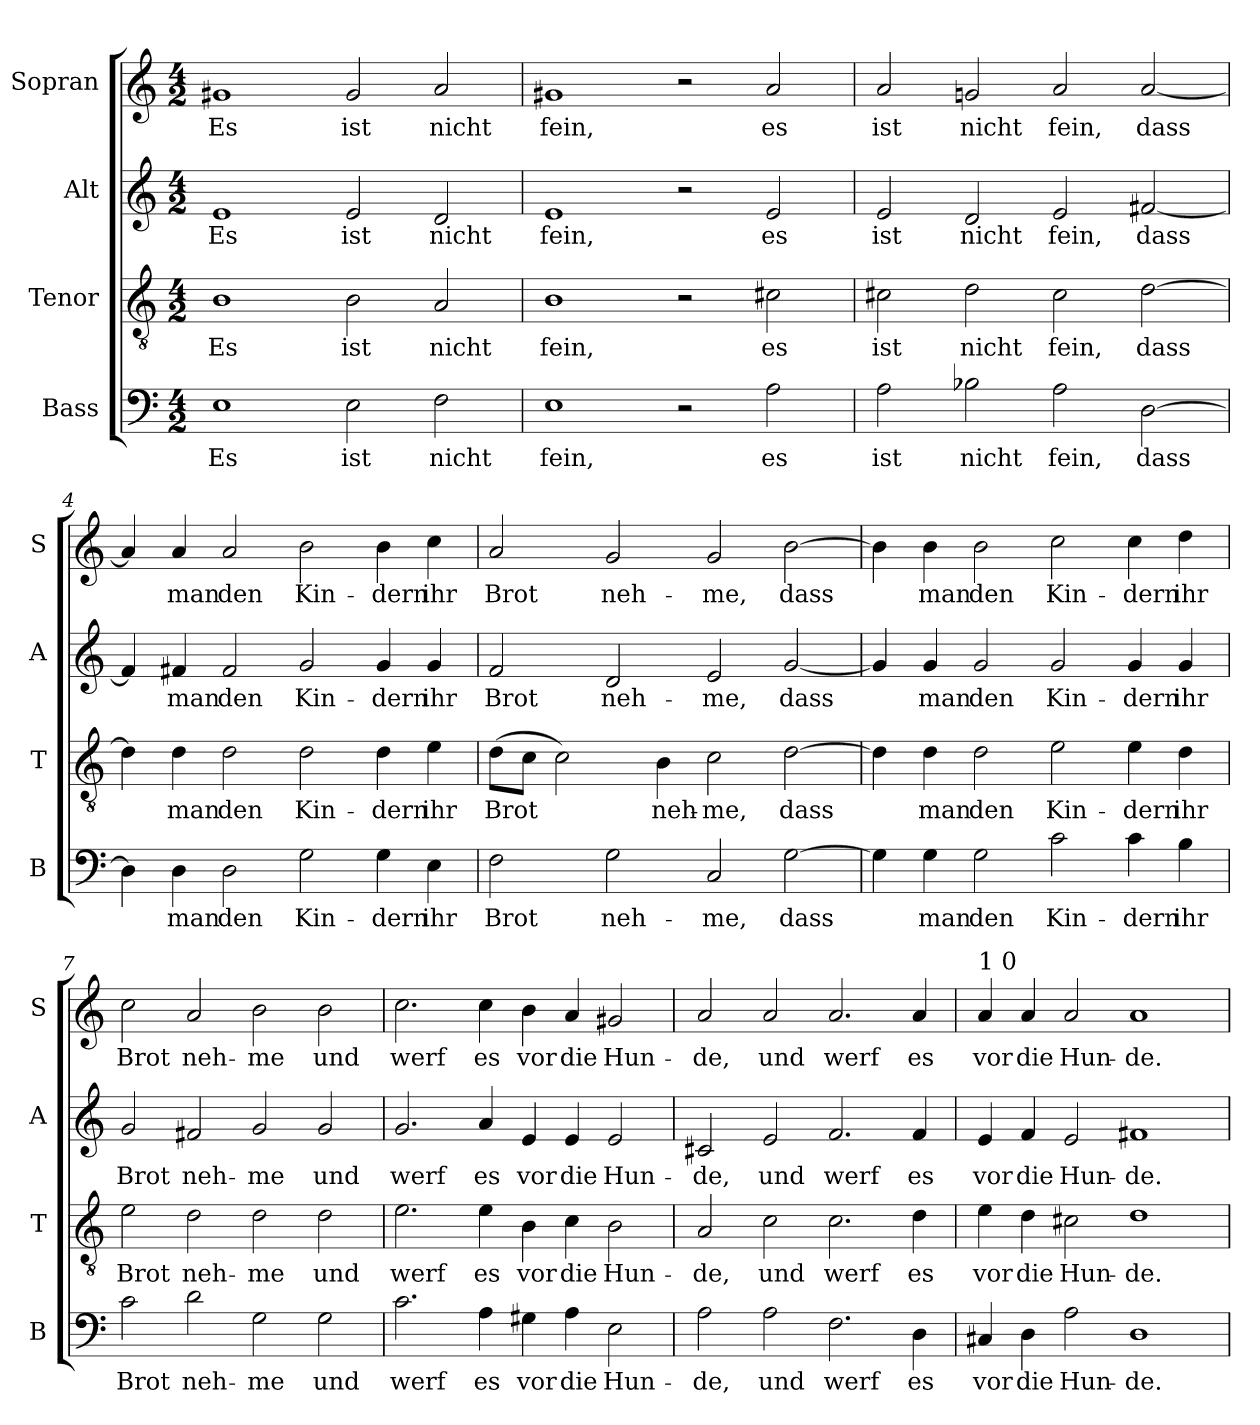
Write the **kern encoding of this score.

**kern	**text	**kern	**text	**kern	**text	**kern	**text
*part4	*part4	*part3	*part3	*part2	*part2	*part1	*part1
*staff4	*staff4	*staff3	*staff3	*staff2	*staff2	*staff1	*staff1
*I"Bass	*	*I"Tenor	*	*I"Alt	*	*I"Sopran	*
*I'B	*	*I'T	*	*I'A	*	*I'S	*
!!LO:PB:g=z
*stria5	*	*stria5	*	*stria5	*	*stria5	*
*clefF4	*	*clefGv2	*	*clefG2	*	*clefG2	*
*k[]	*	*k[]	*	*k[]	*	*k[]	*
*C:	*	*C:	*	*C:	*	*C:	*
*M4/2	*	*M4/2	*	*M4/2	*	*M4/2	*
=1	=1	=1	=1	=1	=1	=1	=1
!	!LO:LY:b:cj	!	!LO:LY:b:cj	!	!LO:LY:b:cj	!	!LO:LY:b:cj
1E	Es	1B	Es	1e	Es	1g#X	Es
!	!LO:LY:b:cj	!	!LO:LY:b:cj	!	!LO:LY:b:cj	!	!LO:LY:b:cj
2E\	ist	2B\	ist	2e/	ist	2g#/	ist
!	!LO:LY:b:cj	!	!LO:LY:b:cj	!	!LO:LY:b:cj	!	!LO:LY:b:cj
2F\	nicht	2A/	nicht	2d/	nicht	2a/	nicht
=2	=2	=2	=2	=2	=2	=2	=2
!	!LO:LY:b:cj	!	!LO:LY:b:cj	!	!LO:LY:b:cj	!	!LO:LY:b:cj
1E	fein,	1B	fein,	1e	fein,	1g#X	fein,
2r	.	2r	.	2r	.	2r	.
!	!LO:LY:b:cj	!	!LO:LY:b:cj	!	!LO:LY:b:cj	!	!LO:LY:b:cj
2A\	es	2c#X\	es	2e/	es	2a/	es
=3	=3	=3	=3	=3	=3	=3	=3
!	!LO:LY:b:cj	!	!LO:LY:b:cj	!	!LO:LY:b:cj	!	!LO:LY:b:cj
2A\	ist	2c#X\	ist	2e/	ist	2a/	ist
!	!LO:LY:b:cj	!	!LO:LY:b:cj	!	!LO:LY:b:cj	!	!LO:LY:b:cj
2B-X\	nicht	2d\	nicht	2d/	nicht	2gn/	nicht
!	!LO:LY:b:cj	!	!LO:LY:b:cj	!	!LO:LY:b:cj	!	!LO:LY:b:cj
2A\	fein,	2c#\	fein,	2e/	fein,	2a/	fein,
!	!LO:LY:b:cj	!	!LO:LY:b:cj	!	!LO:LY:b:cj	!	!LO:LY:b:cj
[>2D\	dass	[>2d\	dass	[<2f#X/	dass	[<2a/	dass
=4	=4	=4	=4	=4	=4	=4	=4
!	!LO:LY:b:cj	!	!LO:LY:b:cj	!	!LO:LY:b:cj	!	!LO:LY:b:cj
4D\]	.	4d\]	.	4f#/]	.	4a/]	.
!	!LO:LY:b:cj	!	!LO:LY:b:cj	!	!LO:LY:b:cj	!	!LO:LY:b:cj
4D\	man	4d\	man	4f#X/	man	4a/	man
!	!LO:LY:b:cj	!	!LO:LY:b:cj	!	!LO:LY:b:cj	!	!LO:LY:b:cj
2D\	den	2d\	den	2f#/	den	2a/	den
!	!LO:LY:b:cj	!	!LO:LY:b:cj	!	!LO:LY:b:cj	!	!LO:LY:b:cj
2G\	Kin-	2d\	Kin-	2g/	Kin-	2b\	Kin-
!	!LO:LY:b:cj	!	!LO:LY:b:cj	!	!LO:LY:b:cj	!	!LO:LY:b:cj
4G\	-dern	4d\	-dern	4g/	-dern	4b\	-dern
!	!LO:LY:b:cj	!	!LO:LY:b:cj	!	!LO:LY:b:cj	!	!LO:LY:b:cj
4E\	ihr	4e\	ihr	4g/	ihr	4cc\	ihr
!!LO:LB:g=z
=5	=5	=5	=5	=5	=5	=5	=5
!	!LO:LY:b:cj	!	!LO:LY:b:cj	!	!LO:LY:b:cj	!	!LO:LY:b:cj
2F\	Brot	(>8d\L	Brot	2f/	Brot	2a/	Brot
!	!	!	!LO:LY:b:cj	!	!	!	!
.	.	8c\J	.	.	.	.	.
!	!	!	!LO:LY:b:cj	!	!	!	!
.	.	2c\)	.	.	.	.	.
!	!LO:LY:b:cj	!	!	!	!LO:LY:b:cj	!	!LO:LY:b:cj
2G\	neh-	.	.	2d/	neh-	2g/	neh-
!	!	!	!LO:LY:b:cj	!	!	!	!
.	.	4B\	neh-	.	.	.	.
!	!LO:LY:b:cj	!	!LO:LY:b:cj	!	!LO:LY:b:cj	!	!LO:LY:b:cj
2C/	-me,	2c\	-me,	2e/	-me,	2g/	-me,
!	!LO:LY:b:cj	!	!LO:LY:b:cj	!	!LO:LY:b:cj	!	!LO:LY:b:cj
[>2G\	dass	[>2d\	dass	[<2g/	dass	[>2b\	dass
=6	=6	=6	=6	=6	=6	=6	=6
!	!LO:LY:b:cj	!	!LO:LY:b:cj	!	!LO:LY:b:cj	!	!LO:LY:b:cj
4G\]	.	4d\]	.	4g/]	.	4b\]	.
!	!LO:LY:b:cj	!	!LO:LY:b:cj	!	!LO:LY:b:cj	!	!LO:LY:b:cj
4G\	man	4d\	man	4g/	man	4b\	man
!	!LO:LY:b:cj	!	!LO:LY:b:cj	!	!LO:LY:b:cj	!	!LO:LY:b:cj
2G\	den	2d\	den	2g/	den	2b\	den
!	!LO:LY:b:cj	!	!LO:LY:b:cj	!	!LO:LY:b:cj	!	!LO:LY:b:cj
2c\	Kin-	2e\	Kin-	2g/	Kin-	2cc\	Kin-
!	!LO:LY:b:cj	!	!LO:LY:b:cj	!	!LO:LY:b:cj	!	!LO:LY:b:cj
4c\	-dern	4e\	-dern	4g/	-dern	4cc\	-dern
!	!LO:LY:b:cj	!	!LO:LY:b:cj	!	!LO:LY:b:cj	!	!LO:LY:b:cj
4B\	ihr	4d\	ihr	4g/	ihr	4dd\	ihr
=7	=7	=7	=7	=7	=7	=7	=7
!	!LO:LY:b:cj	!	!LO:LY:b:cj	!	!LO:LY:b:cj	!	!LO:LY:b:cj
2c\	Brot	2e\	Brot	2g/	Brot	2cc\	Brot
!	!LO:LY:b:cj	!	!LO:LY:b:cj	!	!LO:LY:b:cj	!	!LO:LY:b:cj
2d\	neh-	2d\	neh-	2f#X/	neh-	2a/	neh-
!	!LO:LY:b:cj	!	!LO:LY:b:cj	!	!LO:LY:b:cj	!	!LO:LY:b:cj
2G\	-me	2d\	-me	2g/	-me	2b\	-me
!	!LO:LY:b:cj	!	!LO:LY:b:cj	!	!LO:LY:b:cj	!	!LO:LY:b:cj
2G\	und	2d\	und	2g/	und	2b\	und
=8	=8	=8	=8	=8	=8	=8	=8
!	!LO:LY:b:cj	!	!LO:LY:b:cj	!	!LO:LY:b:cj	!	!LO:LY:b:cj
2.c\	werf	2.e\	werf	2.g/	werf	2.cc\	werf
!	!LO:LY:b:cj	!	!LO:LY:b:cj	!	!LO:LY:b:cj	!	!LO:LY:b:cj
4A\	es	4e\	es	4a/	es	4cc\	es
!	!LO:LY:b:cj	!	!LO:LY:b:cj	!	!LO:LY:b:cj	!	!LO:LY:b:cj
4G#X\	vor	4B\	vor	4e/	vor	4b\	vor
!	!LO:LY:b:cj	!	!LO:LY:b:cj	!	!LO:LY:b:cj	!	!LO:LY:b:cj
4A\	die	4c\	die	4e/	die	4a/	die
!	!LO:LY:b:cj	!	!LO:LY:b:cj	!	!LO:LY:b:cj	!	!LO:LY:b:cj
2E\	Hun-	2B\	Hun-	2e/	Hun-	2g#X/	Hun-
=9	=9	=9	=9	=9	=9	=9	=9
!	!LO:LY:b:cj	!	!LO:LY:b:cj	!	!LO:LY:b:cj	!	!LO:LY:b:cj
2A\	-de,	2A/	-de,	2c#X/	-de,	2a/	-de,
!	!LO:LY:b:cj	!	!LO:LY:b:cj	!	!LO:LY:b:cj	!	!LO:LY:b:cj
2A\	und	2c\	und	2e/	und	2a/	und
!	!LO:LY:b:cj	!	!LO:LY:b:cj	!	!LO:LY:b:cj	!	!LO:LY:b:cj
2.F\	werf	2.c\	werf	2.f/	werf	2.a/	werf
!	!LO:LY:b:cj	!	!LO:LY:b:cj	!	!LO:LY:b:cj	!	!LO:LY:b:cj
4D\	es	4d\	es	4f/	es	4a/	es
!!LO:PB:g=z
=10	=10	=10	=10	=10	=10	=10	=10
!	!	!	!	!	!	!LO:TX:a:t=1 0	!
!	!LO:LY:b:cj	!	!LO:LY:b:cj	!	!LO:LY:b:cj	!	!LO:LY:b:cj
4C#X/	vor	4e\	vor	4e/	vor	4a/	vor
!	!LO:LY:b:cj	!	!LO:LY:b:cj	!	!LO:LY:b:cj	!	!LO:LY:b:cj
4D\	die	4d\	die	4f/	die	4a/	die
!	!LO:LY:b:cj	!	!LO:LY:b:cj	!	!LO:LY:b:cj	!	!LO:LY:b:cj
2A\	Hun-	2c#X\	Hun-	2e/	Hun-	2a/	Hun-
!	!LO:LY:b:cj	!	!LO:LY:b:cj	!	!LO:LY:b:cj	!	!LO:LY:b:cj
1D	-de.	1d	-de.	1f#X	-de.	1a	-de.
=	=	=	=	=	=	=	=
*-	*-	*-	*-	*-	*-	*-	*-
